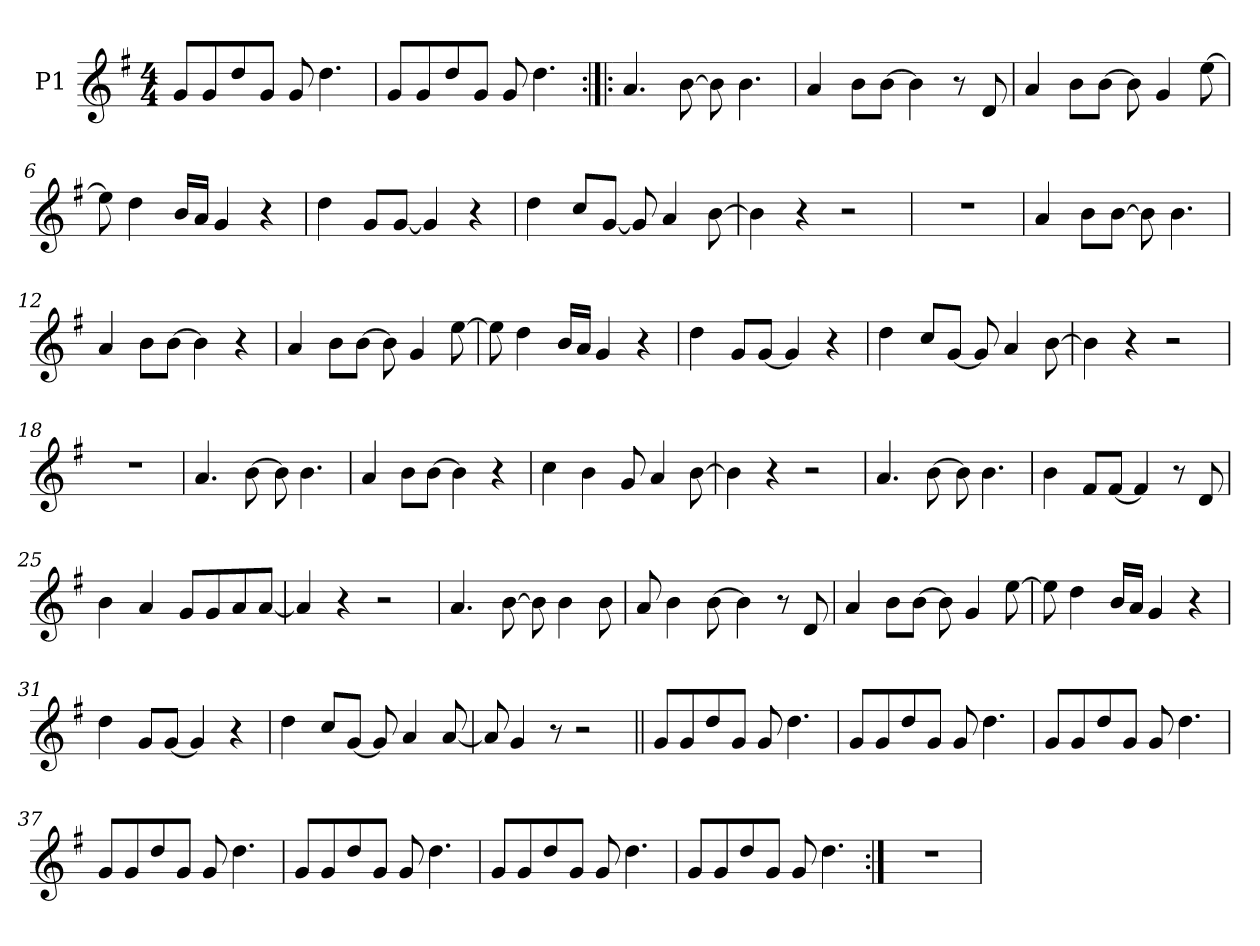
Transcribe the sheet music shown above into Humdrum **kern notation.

**kern
*part1
*staff1
*I"P1
*clefG2
*k[f#]
*G:
*M4/4
*MM104
=1
8g/L
8g/
8dd/
8g/J
8g/
4.dd\
=2
8g/L
8g/
8dd/
8g/J
8g/
4.dd\
=3:|!|:
4.a/
[>8b\
8b\]
4.b\
=4
4a/
8b\L
[>8b\J
4b\]
8r
8d/
=5
4a/
8b\L
[>8b\J
8b\]
4g/
[>8ee\
!!LO:LB:g=z
=6
8ee\]
4dd\
16b/LL
16a/JJ
4g/
4r
=7
4dd\
8g/L
[<8g/J
4g/]
4r
=8
4dd\
8cc/L
[<8g/J
8g/]
4a/
[>8b\
=9
4b\]
4r
2r
=10
1r
=11
4a/
8b\L
[>8b\J
8b\]
4.b\
!!LO:LB:g=z
=12
4a/
8b\L
[>8b\J
4b\]
4r
=13
4a/
8b\L
[>8b\J
8b\]
4g/
[>8ee\
=14
8ee\]
4dd\
16b/LL
16a/JJ
4g/
4r
=15
4dd\
8g/L
[<8g/J
4g/]
4r
=16
4dd\
8cc/L
[<8g/J
8g/]
4a/
[>8b\
!!LO:LB:g=z
=17
4b\]
4r
2r
=18
1r
=19
4.a/
[>8b\
8b\]
4.b\
=20
4a/
8b\L
[>8b\J
4b\]
4r
=21
4cc\
4b\
8g/
4a/
[>8b\
=22
4b\]
4r
2r
!!LO:LB:g=z
=23
4.a/
[>8b\
8b\]
4.b\
=24
4b\
8f#/L
[<8f#/J
4f#/]
8r
8d/
=25
4b\
4a/
8g/L
8g/
8a/
[<8a/J
=26
4a/]
4r
2r
=27
4.a/
[>8b\
8b\]
4b\
8b\
!!LO:LB:g=z
=28
8a/
4b\
[>8b\
4b\]
8r
8d/
=29
4a/
8b\L
[>8b\J
8b\]
4g/
[>8ee\
=30
8ee\]
4dd\
16b/LL
16a/JJ
4g/
4r
=31
4dd\
8g/L
[<8g/J
4g/]
4r
=32
4dd\
8cc/L
[<8g/J
8g/]
4a/
[<8a/
!!LO:LB:g=z
=33
8a/]
4g/
8r
2r
=34||
8g/L
8g/
8dd/
8g/J
8g/
4.dd\
=35
8g/L
8g/
8dd/
8g/J
8g/
4.dd\
=36
8g/L
8g/
8dd/
8g/J
8g/
4.dd\
=37
8g/L
8g/
8dd/
8g/J
8g/
4.dd\
!!LO:LB:g=z
=38
8g/L
8g/
8dd/
8g/J
8g/
4.dd\
=39
8g/L
8g/
8dd/
8g/J
8g/
4.dd\
=40
8g/L
8g/
8dd/
8g/J
8g/
4.dd\
=41:|!
1r
=
*-
